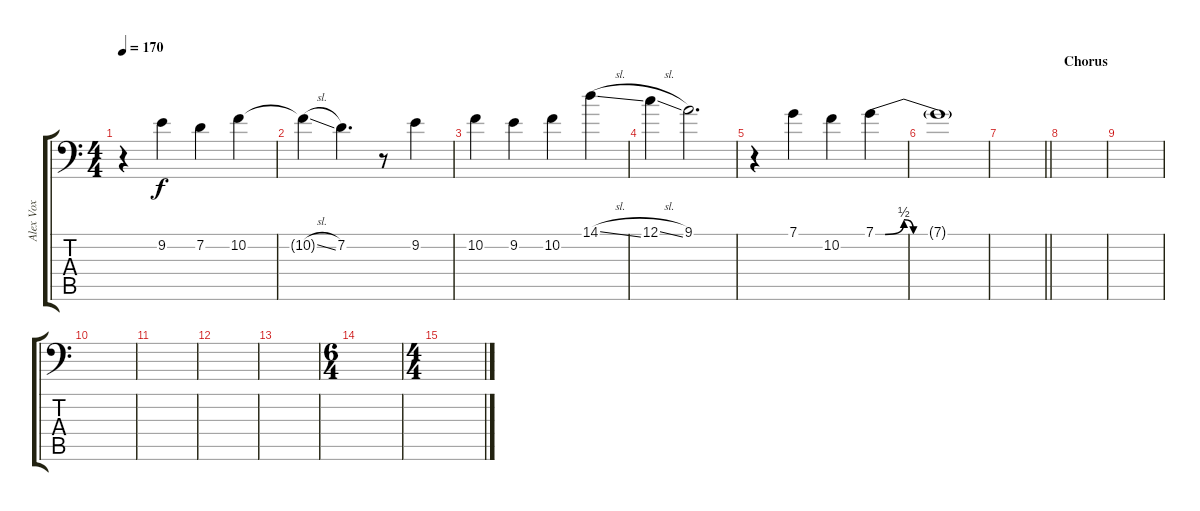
\track ("Alex Vox" "Alex Vox") {instrument englishhorn}
\staff {score tabs}
\tuning (C4 G3 Eb3 Bb2 F2 Bb1) {hide}
\ts (4 4)
\tempo 170
\clef f4
\ks c
r.4{dy f} 9.2.4 7.2.4 10.2.4 |
10.2{sl t}.4 7.2.4{d} r.8 9.2.4 |
10.2.4 9.2.4 10.2.4 14.1{sl}.4 |
12.1{sl}.4 9.1.2{d} |
r.4 7.1.4 10.2.4 7.1{be (custom 0 0 5 0 15 2 20 0 60 0)}.4 |
7.1{t}.1 |
\barLineRight lightlight
|
\section ("" "Chorus")
|
|
|
|
|
|
\ts (6 4)
|
\ts (4 4)
